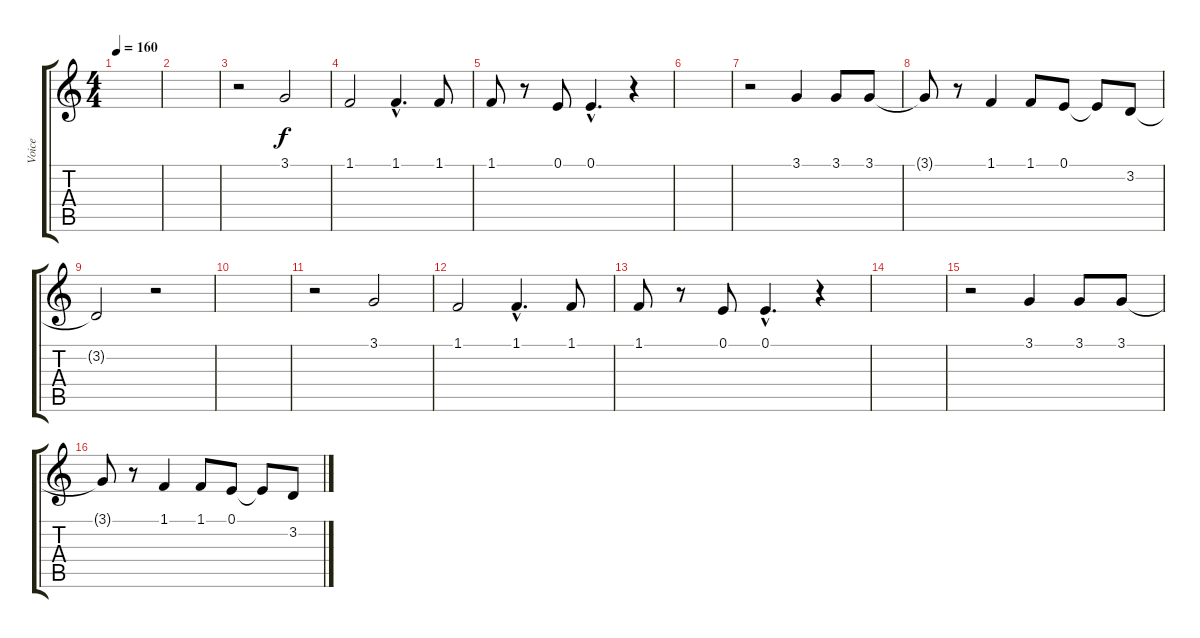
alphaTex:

\track ("Voice" "Voice") {instrument flute}
\staff {score tabs}
\tuning (E4 B3 G3 D3 A2 E2) {hide}
\ts (4 4)
\tempo 160
\clef g2
\ks c
|
|
r.2 3.1.2 |
1.1.2 1.1{hac}.4{d} 1.1.8 |
1.1.8 r.8 0.1.8 0.1{hac}.4{d} r.4 |
|
r.2 3.1.4 3.1.8 3.1.8 |
3.1{t}.8 r.8 1.1.4 1.1.8 0.1.8 0.1{t}.8 3.2.8 |
3.2{t}.2 r.2 |
|
r.2 3.1.2 |
1.1.2 1.1{hac}.4{d} 1.1.8 |
1.1.8 r.8 0.1.8 0.1{hac}.4{d} r.4 |
|
r.2 3.1.4 3.1.8 3.1.8 |
3.1{t}.8 r.8 1.1.4 1.1.8 0.1.8 0.1{t}.8 3.2.8
